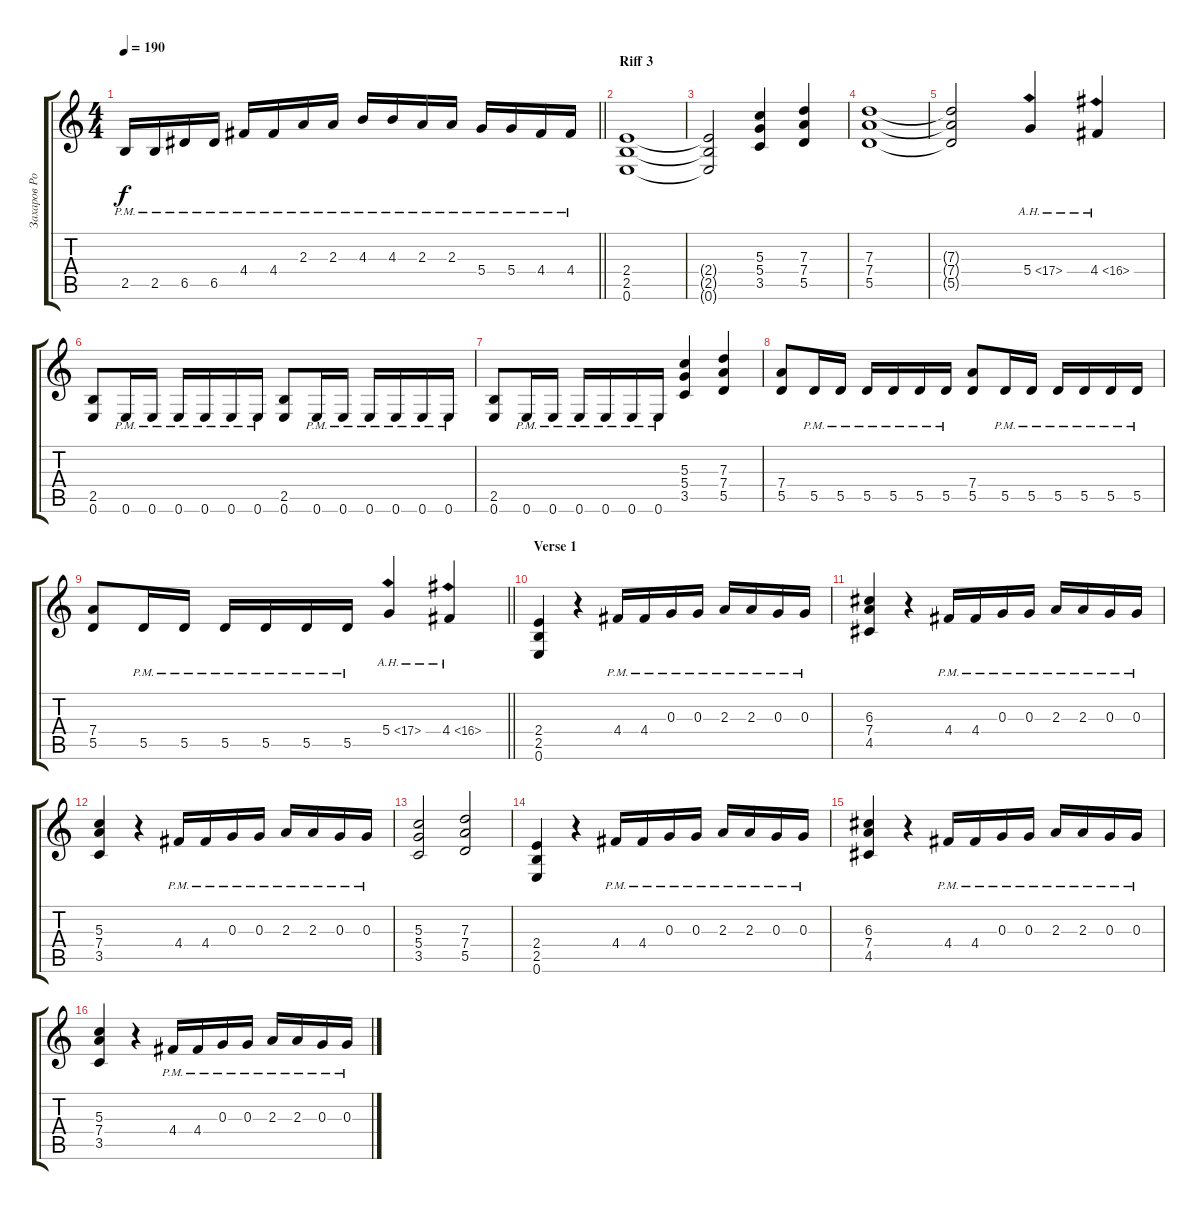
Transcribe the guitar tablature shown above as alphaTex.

\track ("Захаров Роман" "Захаров Ро") {instrument distortionguitar}
\staff {score tabs}
\tuning (E4 B3 G3 D3 A2 E2) {hide}
\ts (4 4)
\tempo 190
\clef g2
\barLineRight lightlight
\ks c
2.5{pm}.16{dy f} 2.5{pm}.16 6.5{pm}.16 6.5{pm}.16 4.4{pm}.16 4.4{pm}.16 2.3{pm}.16 2.3{pm}.16 4.3{pm}.16 4.3{pm}.16 2.3{pm}.16 2.3{pm}.16 5.4{pm}.16 5.4{pm}.16 4.4{pm}.16 4.4{pm}.16 |
\section ("" "Riff 3")
(2.4 2.5 0.6).1 |
(2.4{t} 2.5{t} 0.6{t}).2 (5.3 5.4 3.5).4 (7.3 7.4 5.5).4 |
(7.3 7.4 5.5).1 |
(7.3{t} 7.4{t} 5.5{t}).2 5.4{ah 12}.4 4.4{ah 12}.4 |
(2.5 0.6).8 0.6{pm}.16 0.6{pm}.16 0.6{pm}.16 0.6{pm}.16 0.6{pm}.16 0.6{pm}.16 (2.5 0.6).8 0.6{pm}.16 0.6{pm}.16 0.6{pm}.16 0.6{pm}.16 0.6{pm}.16 0.6{pm}.16 |
(2.5 0.6).8 0.6{pm}.16 0.6{pm}.16 0.6{pm}.16 0.6{pm}.16 0.6{pm}.16 0.6{pm}.16 (5.3 5.4 3.5).4 (7.3 7.4 5.5).4 |
(7.4 5.5).8 5.5{pm}.16 5.5{pm}.16 5.5{pm}.16 5.5{pm}.16 5.5{pm}.16 5.5{pm}.16 (7.4 5.5).8 5.5{pm}.16 5.5{pm}.16 5.5{pm}.16 5.5{pm}.16 5.5{pm}.16 5.5{pm}.16 |
\barLineRight lightlight
(7.4 5.5).8 5.5{pm}.16 5.5{pm}.16 5.5{pm}.16 5.5{pm}.16 5.5{pm}.16 5.5{pm}.16 5.4{ah 12}.4 4.4{ah 12}.4 |
\section ("" "Verse 1")
(2.4 2.5 0.6).4 r.4 4.4{pm}.16 4.4{pm}.16 0.3{pm}.16 0.3{pm}.16 2.3{pm}.16 2.3{pm}.16 0.3{pm}.16 0.3{pm}.16 |
(6.3 7.4 4.5).4 r.4 4.4{pm}.16 4.4{pm}.16 0.3{pm}.16 0.3{pm}.16 2.3{pm}.16 2.3{pm}.16 0.3{pm}.16 0.3{pm}.16 |
(5.3 7.4 3.5).4 r.4 4.4{pm}.16 4.4{pm}.16 0.3{pm}.16 0.3{pm}.16 2.3{pm}.16 2.3{pm}.16 0.3{pm}.16 0.3{pm}.16 |
(5.3 5.4 3.5).2 (7.3 7.4 5.5).2 |
(2.4 2.5 0.6).4 r.4 4.4{pm}.16 4.4{pm}.16 0.3{pm}.16 0.3{pm}.16 2.3{pm}.16 2.3{pm}.16 0.3{pm}.16 0.3{pm}.16 |
(6.3 7.4 4.5).4 r.4 4.4{pm}.16 4.4{pm}.16 0.3{pm}.16 0.3{pm}.16 2.3{pm}.16 2.3{pm}.16 0.3{pm}.16 0.3{pm}.16 |
(5.3 7.4 3.5).4 r.4 4.4{pm}.16 4.4{pm}.16 0.3{pm}.16 0.3{pm}.16 2.3{pm}.16 2.3{pm}.16 0.3{pm}.16 0.3{pm}.16
